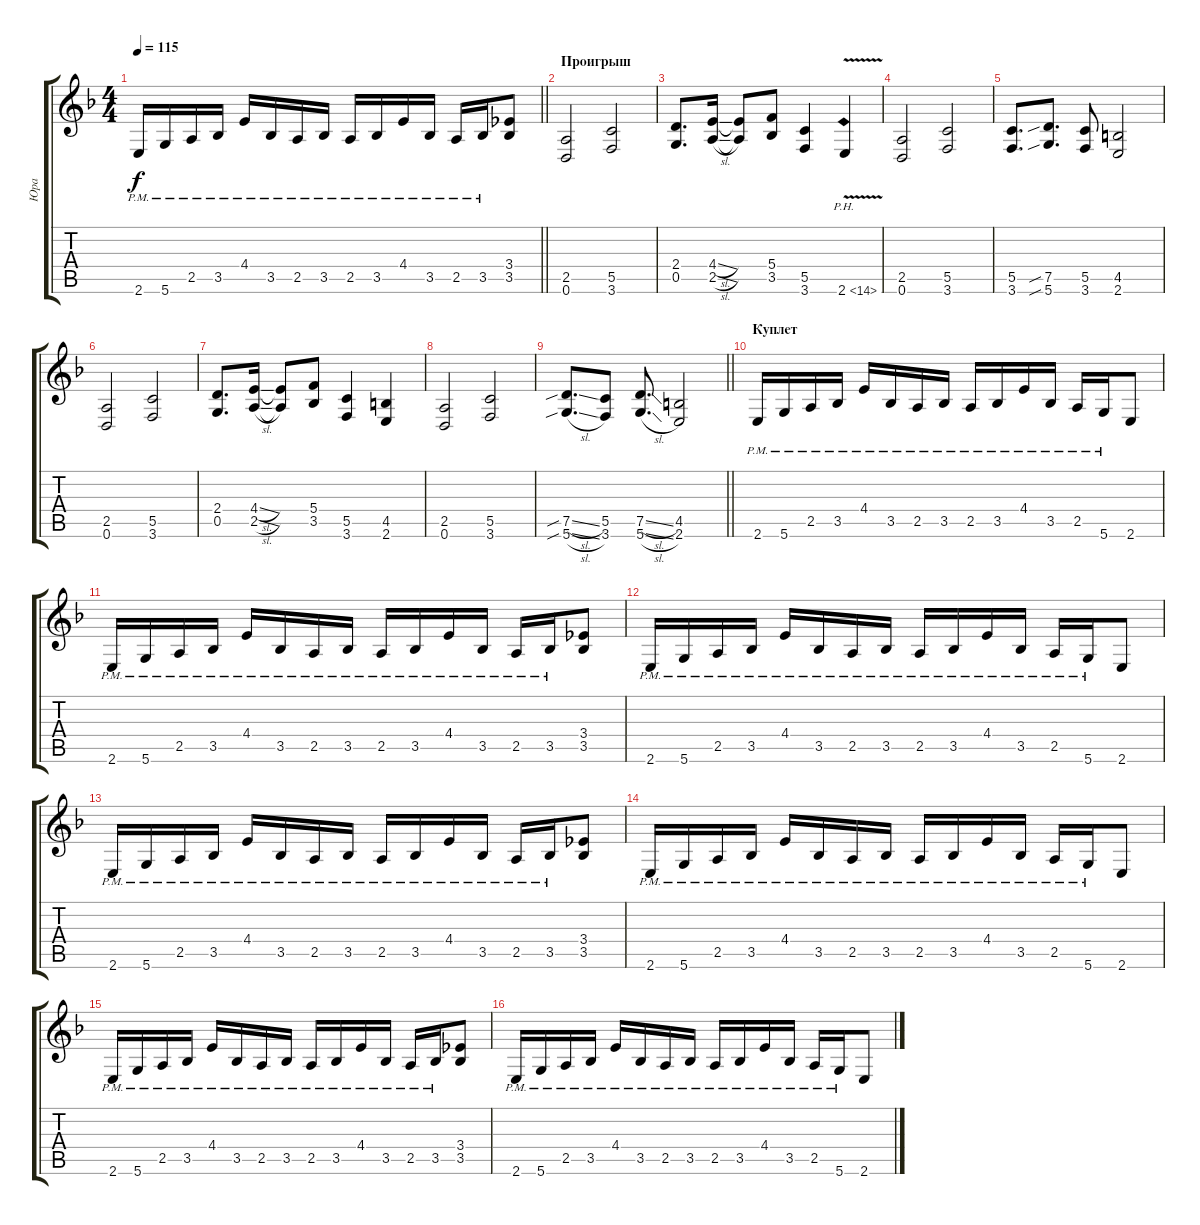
\track ("Юра" "Юра") {mute instrument overdrivenguitar}
\staff {score tabs}
\tuning (D4 A3 F3 C3 G2 D2) {hide}
\ts (4 4)
\tempo 115
\clef g2
\barLineRight lightlight
\ks dminor
2.6{pm}.16{dy f} 5.6{pm}.16 2.5{pm}.16 3.5{pm}.16 4.4{pm}.16 3.5{pm}.16 2.5{pm}.16 3.5{pm}.16 2.5{pm}.16 3.5{pm}.16 4.4{pm}.16 3.5{pm}.16 2.5{pm}.16 3.5{pm}.16 (3.4 3.5).8 |
\section ("" "Проигрыш")
(2.5 0.6).2 (5.5 3.6).2 |
(2.4 0.5).8{d} (4.4{sl} 2.5{sl}).16 (4.4{t} 2.5{t}).8 (5.4 3.5).8 (5.5 3.6).4 2.6{ph 12 v}.4 |
(2.5 0.6).2 (5.5 3.6).2 |
(5.5 3.6).8{d} (7.5{sib} 5.6{sib}).8{d} (5.5 3.6).8 (4.5 2.6).2 |
(2.5 0.6).2 (5.5 3.6).2 |
(2.4 0.5).8{d} (4.4{sl} 2.5{sl}).16 (4.4{t} 2.5{t}).8 (5.4 3.5).8 (5.5 3.6).4 (4.5 2.6).4 |
(2.5 0.6).2 (5.5 3.6).2 |
\barLineRight lightlight
(7.5{sib sl} 5.6{sib sl}).8{d} (5.5 3.6).8 (7.5{sl} 5.6{sl}).8{d} (4.5 2.6).2 |
\section ("" "Куплет ")
2.6{pm}.16 5.6{pm}.16 2.5{pm}.16 3.5{pm}.16 4.4{pm}.16 3.5{pm}.16 2.5{pm}.16 3.5{pm}.16 2.5{pm}.16 3.5{pm}.16 4.4{pm}.16 3.5{pm}.16 2.5{pm}.16 5.6{pm}.16 2.6.8 |
2.6{pm}.16 5.6{pm}.16 2.5{pm}.16 3.5{pm}.16 4.4{pm}.16 3.5{pm}.16 2.5{pm}.16 3.5{pm}.16 2.5{pm}.16 3.5{pm}.16 4.4{pm}.16 3.5{pm}.16 2.5{pm}.16 3.5{pm}.16 (3.4 3.5).8 |
2.6{pm}.16 5.6{pm}.16 2.5{pm}.16 3.5{pm}.16 4.4{pm}.16 3.5{pm}.16 2.5{pm}.16 3.5{pm}.16 2.5{pm}.16 3.5{pm}.16 4.4{pm}.16 3.5{pm}.16 2.5{pm}.16 5.6{pm}.16 2.6.8 |
2.6{pm}.16 5.6{pm}.16 2.5{pm}.16 3.5{pm}.16 4.4{pm}.16 3.5{pm}.16 2.5{pm}.16 3.5{pm}.16 2.5{pm}.16 3.5{pm}.16 4.4{pm}.16 3.5{pm}.16 2.5{pm}.16 3.5{pm}.16 (3.4 3.5).8 |
2.6{pm}.16 5.6{pm}.16 2.5{pm}.16 3.5{pm}.16 4.4{pm}.16 3.5{pm}.16 2.5{pm}.16 3.5{pm}.16 2.5{pm}.16 3.5{pm}.16 4.4{pm}.16 3.5{pm}.16 2.5{pm}.16 5.6{pm}.16 2.6.8 |
2.6{pm}.16 5.6{pm}.16 2.5{pm}.16 3.5{pm}.16 4.4{pm}.16 3.5{pm}.16 2.5{pm}.16 3.5{pm}.16 2.5{pm}.16 3.5{pm}.16 4.4{pm}.16 3.5{pm}.16 2.5{pm}.16 3.5{pm}.16 (3.4 3.5).8 |
2.6{pm}.16 5.6{pm}.16 2.5{pm}.16 3.5{pm}.16 4.4{pm}.16 3.5{pm}.16 2.5{pm}.16 3.5{pm}.16 2.5{pm}.16 3.5{pm}.16 4.4{pm}.16 3.5{pm}.16 2.5{pm}.16 5.6{pm}.16 2.6.8
